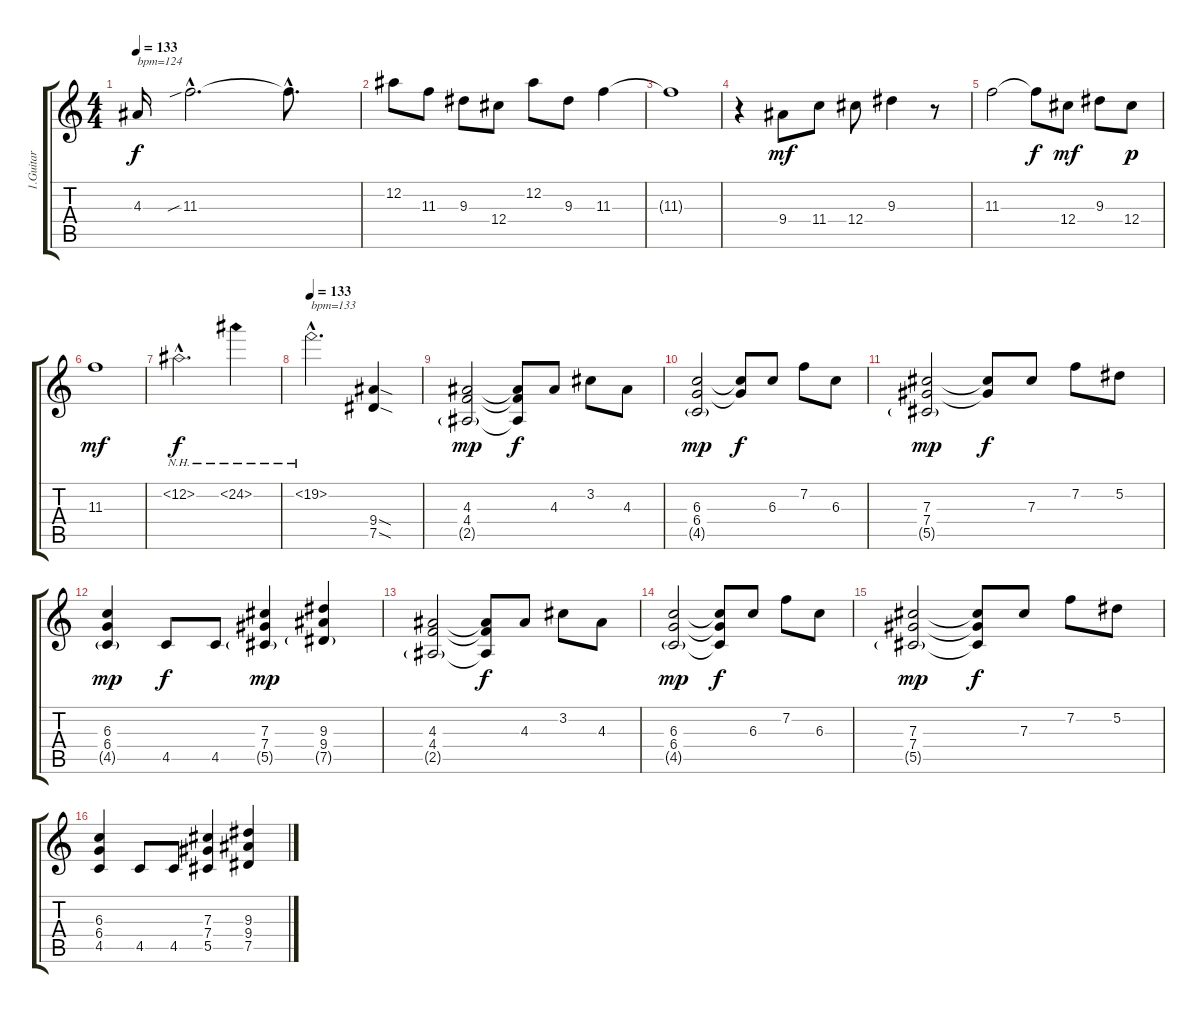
\track ("1.Guitar" "1.Guitar") {instrument distortionguitar}
\staff {score tabs}
\tuning (Eb4 Bb3 Gb3 Db3 Ab2 Eb2) {hide}
\ts (4 4)
\tempo 133
\tempo 124
\tempo 133
\clef g2
\ks c
4.3.16{txt "bpm=124" dy f instrument acousticguitarnylon} 11.3{sib hac}.2{d} 11.3{hac t}.8{d} |
12.2.8 11.3.8 9.3.8 12.4.8 12.2.8 9.3.8 11.3.4 |
11.3{t}.1 |
r.4 9.4.8{dy mf} 11.4.8 12.4.8 9.3.4 r.8 |
11.3.2 11.3{t}.8{dy f} 12.4.8{dy mf} 9.3.8 12.4.8{dy p} |
11.3.1{dy mf} |
12.2{nh hac}.2{d dy f} 24.2{nh}.4 |
\tempo 133
19.2{nh hac}.2{d txt "bpm=133"} (9.4{sod} 7.5{sod}).4{instrument distortionguitar} |
(4.3 4.4 2.5{g}).2{dy mp} (4.3{t} 4.4{t} 2.5{t}).8{dy f} 4.3.8 3.2.8 4.3.8 |
(6.3 6.4 4.5{g}).2{dy mp} (6.3{t} 6.4{t}).8{dy f} 6.3.8 7.2.8 6.3.8 |
(7.3 7.4 5.5{g}).2{dy mp} (7.3{t} 7.4{t}).8{dy f} 7.3.8 7.2.8 5.2.8 |
(6.3 6.4 4.5{g}).4{dy mp} 4.5.8{dy f} 4.5.8 (7.3 7.4 5.5{g}).4{dy mp} (9.3 9.4 7.5{g}).4 |
(4.3 4.4 2.5{g}).2 (4.3{t} 4.4{t} 2.5{t}).8{dy f} 4.3.8 3.2.8 4.3.8 |
(6.3 6.4 4.5{g}).2{dy mp} (6.3{t} 6.4{t} 4.5{t}).8{dy f} 6.3.8 7.2.8 6.3.8 |
(7.3 7.4 5.5{g}).2{dy mp} (7.3{t} 7.4{t} 5.5{t}).8{dy f} 7.3.8 7.2.8 5.2.8 |
(6.3 6.4 4.5).4 4.5.8 4.5.8 (7.3 7.4 5.5).4 (9.3 9.4 7.5).4
